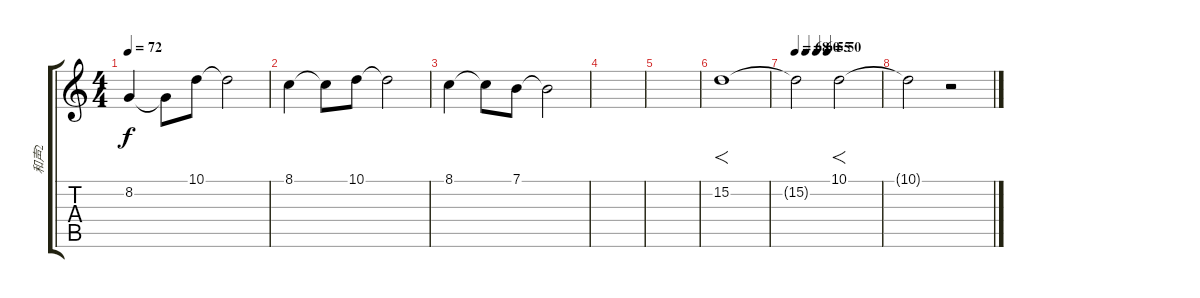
\track ("和声2" "和声2") {instrument stringensemble1}
\staff {score tabs}
\tuning (E4 B3 G3 D3 A2 E2) {hide}
\ts (4 4)
\tempo 72
\clef g2
\ks c
8.2.4{dy f} 8.2{t}.8 10.1.8 10.1{t}.2 |
8.1.4 8.1{t}.8 10.1.8 10.1{t}.2 |
8.1.4 8.1{t}.8 7.1.8 7.1{t}.2 |
|
|
15.2.1{f} |
\tempo 68
\tempo (60 0.125)
\tempo (55 0.25)
\tempo (50 0.375)
15.2{t}.2 10.1.2{f} |
10.1{t}.2 r.2{volume 2}
